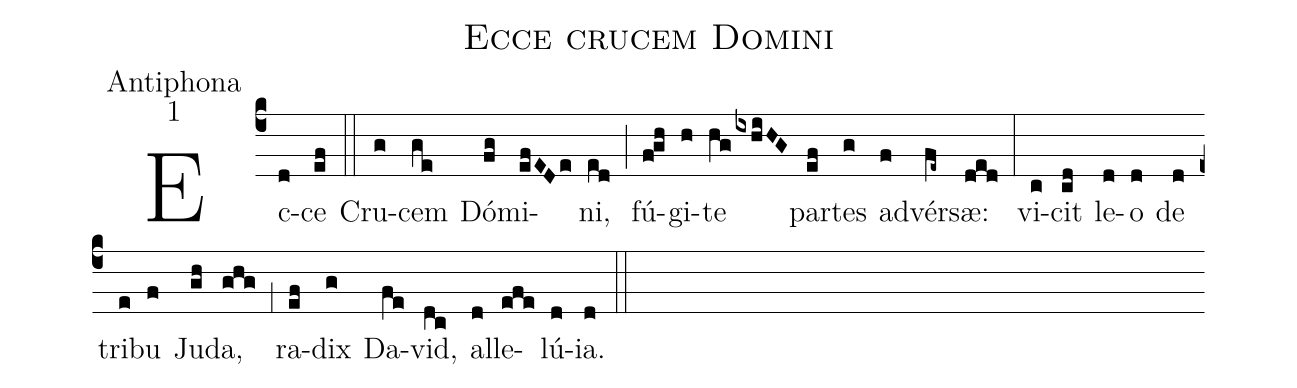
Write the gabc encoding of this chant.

name:Ecce crucem Domini;
office-part:Antiphona;
mode:1;
%%
(c4) Ec(d)ce(ef) (::) Cru(g)cem(ge) Dó(fg)mi(efEDe)ni,(ed) (;) fú(f!gh)gi(h)te(hg/ixhiHG) par(ef)tes(g) ad(f)vér(fe~)sæ:(ded) (:) vi(c)cit(cd) le(d)o(d) de(d) tri(e)bu(f) Ju(gh)da,(ghg) (;1) ra(ef)dix(g) Da(fe)vid,(dc) al(d)le(efe)lú(d)ia.(d) (::)
